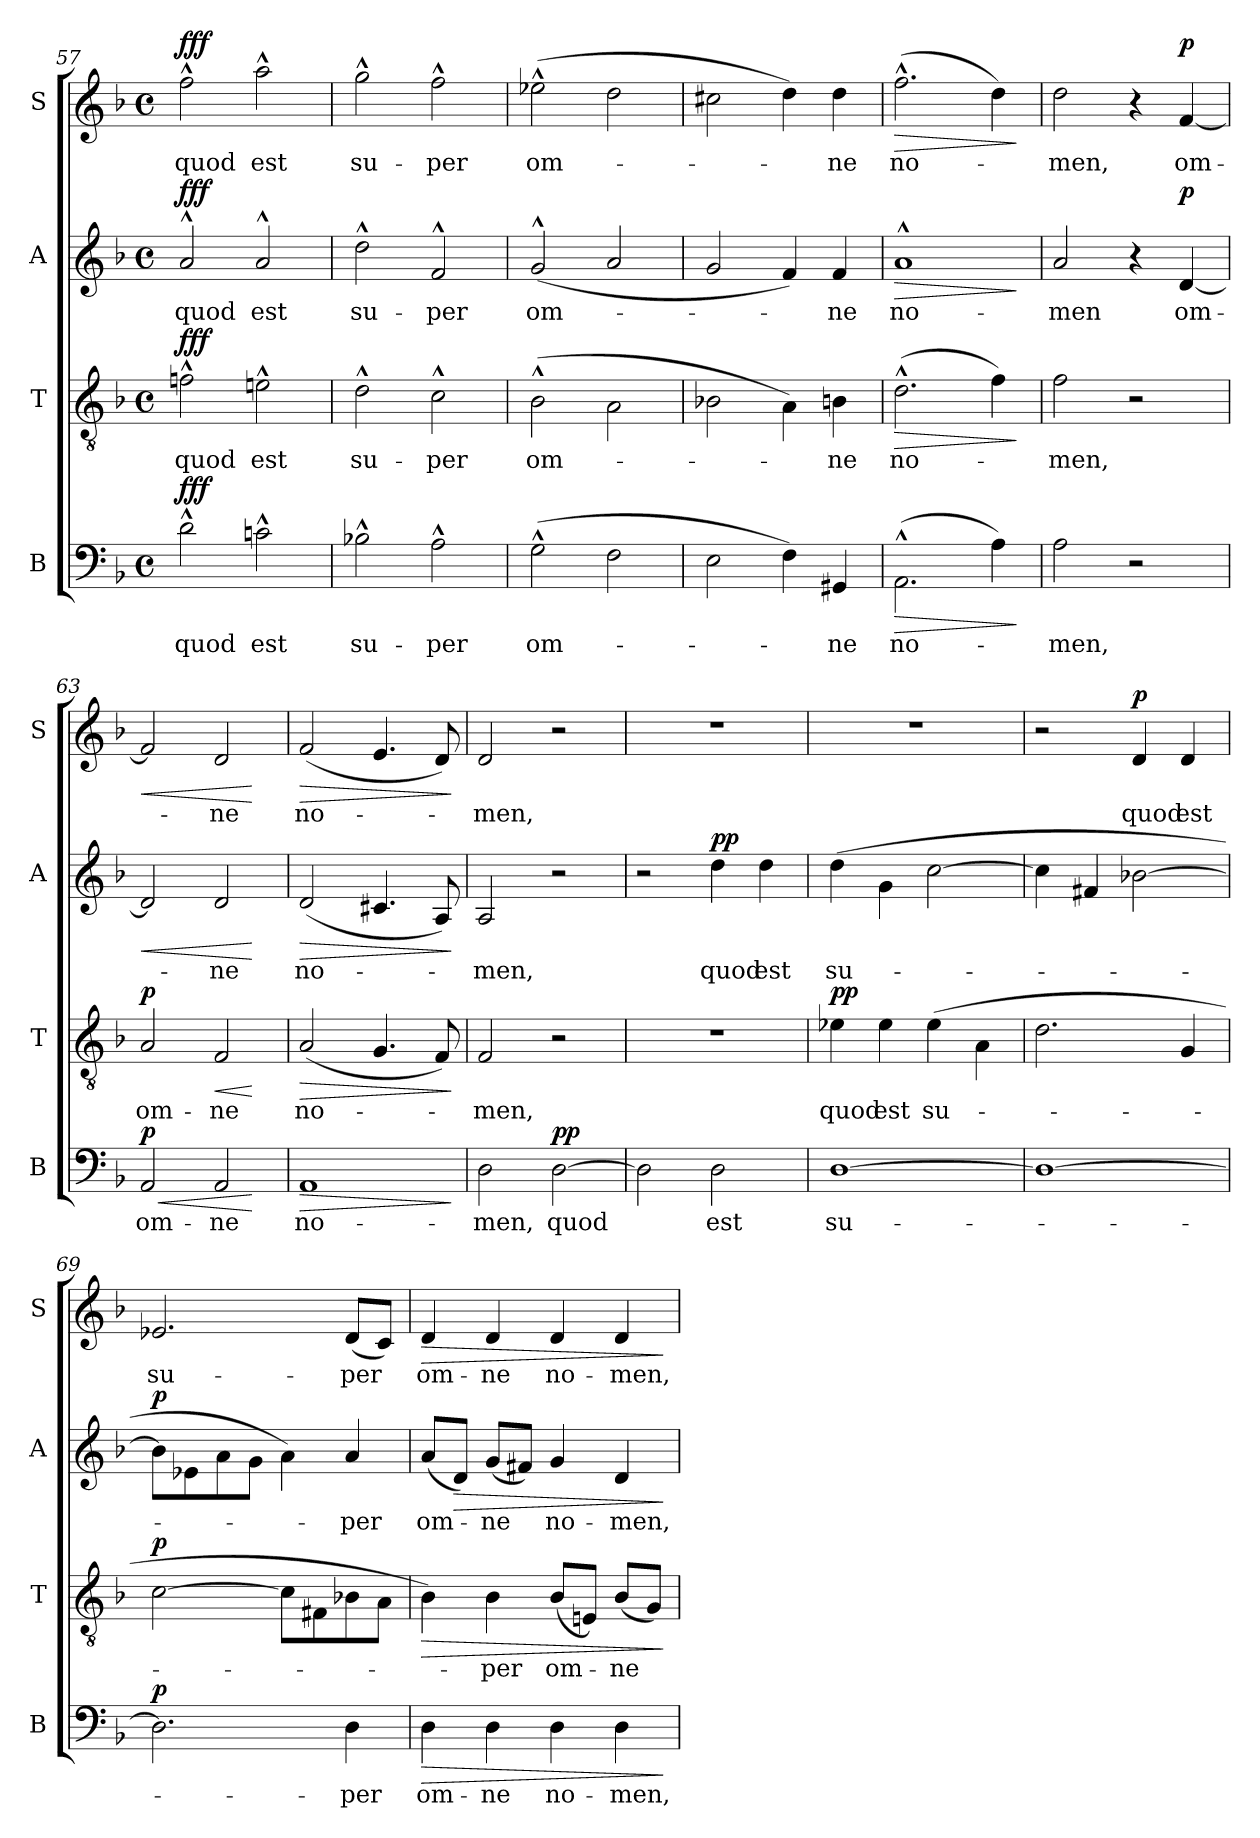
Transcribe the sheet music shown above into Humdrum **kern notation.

**kern	**text	**dynam	**kern	**text	**dynam	**kern	**text	**dynam	**kern	**text	**dynam
*part4	*part4	*part4	*part3	*part3	*part3	*part2	*part2	*part2	*part1	*part1	*part1
*staff4	*staff4	*staff4	*staff3	*staff3	*staff3	*staff2	*staff2	*staff2	*staff1	*staff1	*staff1
*I"B	*	*	*I"T	*	*	*I"A	*	*	*I"S	*	*
*I'B	*	*	*I'T	*	*	*I'A	*	*	*I'S	*	*
*clefF4	*	*	*clefGv2	*	*	*clefG2	*	*	*clefG2	*	*
*k[b-]	*	*	*k[b-]	*	*	*k[b-]	*	*	*k[b-]	*	*
*M4/4	*	*	*M4/4	*	*	*M4/4	*	*	*M4/4	*	*
*met(c)	*	*	*met(c)	*	*	*met(c)	*	*	*met(c)	*	*
=57	=57	=57	=57	=57	=57	=57	=57	=57	=57	=57	=57
!	!	!LO:DY:a	!	!	!LO:DY:a	!	!	!LO:DY:a	!	!	!LO:DY:a
2d^^\	quod	fff	2fn^^\	quod	fff	2a^^/	quod	fff	2ff^^\	quod	fff
2cn^^\	est	.	2en^^\	est	.	2a^^/	est	.	2aa^^\	est	.
=58	=58	=58	=58	=58	=58	=58	=58	=58	=58	=58	=58
2B-X^^\	su-	.	2d^^\	su-	.	2dd^^\	su-	.	2gg^^\	su-	.
2A^^\	per	.	2c^^\	per	.	2f^^/	per	.	2ff^^\	per	.
!!LO:LB:g=z
=59	=59	=59	=59	=59	=59	=59	=59	=59	=59	=59	=59
(>2G^^\	om-	.	(>2B-^^\	om-	.	(2g^^/	om-	.	(>2ee-X^^\	om-	.
2F\	.	.	2A\	.	.	2a/	.	.	2dd\	.	.
=60	=60	=60	=60	=60	=60	=60	=60	=60	=60	=60	=60
2E\	.	.	2B-X\	.	.	2g/	.	.	2cc#X\	.	.
4F\)	.	.	4A\)	.	.	4f/)	.	.	4dd\)	.	.
4GG#X/	ne	.	4Bn\	ne	.	4f/	ne	.	4dd\	ne	.
=61	=61	=61	=61	=61	=61	=61	=61	=61	=61	=61	=61
!	!	!LO:HP:b	!	!	!LO:HP:b	!	!	!LO:HP:b	!	!	!LO:HP:b
(2.AA^^\	no-	>	(2.d^^\	no-	>	1a^^	no-	>	(>2.ff^^\	no-	>
4A\)	.	.	4f\)	.	.	.	.	.	4dd\)	.	.
.	.	]	.	.	]	.	.	]	.	.	]
=62	=62	=62	=62	=62	=62	=62	=62	=62	=62	=62	=62
2A\	men,	.	2f\	men,	.	2a/	-men	.	2dd\	men,	.
2r	.	.	2r	.	.	4r	.	.	4r	.	.
!	!	!	!	!	!	!	!	!LO:DY:a	!	!	!LO:DY:a
.	.	.	.	.	.	[4d/	om-	p	[4f/	om-	p
=63	=63	=63	=63	=63	=63	=63	=63	=63	=63	=63	=63
!	!	!LO:HP:b	!	!	!	!	!	!LO:HP:b	!	!	!LO:HP:b
!	!	!LO:DY:n=1:a	!	!	!LO:DY:a	!	!	!	!	!	!
2AA/	om-	< p	2A/	om-	p	2d/]	.	<	2f/]	.	<
!	!	!	!	!	!LO:HP:b	!	!	!	!	!	!
2AA/	ne	.	2F/	ne	<	2d/	ne	.	2d/	ne	.
.	.	[	.	.	[	.	.	[	.	.	[
=64	=64	=64	=64	=64	=64	=64	=64	=64	=64	=64	=64
!	!	!LO:HP:b	!	!	!LO:HP:b	!	!	!LO:HP:b	!	!	!LO:HP:b
1AA	no-	>	(2A/	no-	>	(2d/	no-	>	(2f/	no-	>
.	.	.	4.G/	.	.	4.c#X/	.	.	4.e/	.	.
.	.	.	8F/)	.	.	8A/)	.	.	8d/)	.	.
.	.	]	.	.	]	.	.	]	.	.	]
=65	=65	=65	=65	=65	=65	=65	=65	=65	=65	=65	=65
2D\	men,	.	2F/	men,	.	2A/	men,	.	2d/	men,	.
!	!	!LO:DY:a	!	!	!	!	!	!	!	!	!
[2D\	quod	pp	2r	.	.	2r	.	.	2r	.	.
=66	=66	=66	=66	=66	=66	=66	=66	=66	=66	=66	=66
2D\]	.	.	1r	.	.	2r	.	.	1r	.	.
!	!	!	!	!	!	!	!	!LO:DY:a	!	!	!
2D\	est	.	.	.	.	4dd\	quod	pp	.	.	.
.	.	.	.	.	.	4dd\	est	.	.	.	.
!!LO:LB:g=z
=67	=67	=67	=67	=67	=67	=67	=67	=67	=67	=67	=67
!	!	!	!	!	!LO:DY:a	!	!	!	!	!	!
[1D	su-	.	4e-X\	quod	pp	(>4dd\	su-	.	1r	.	.
.	.	.	4e-\	est	.	4g\	.	.	.	.	.
.	.	.	(>4e-\	su-	.	[2cc\	.	.	.	.	.
.	.	.	4A\	.	.	.	.	.	.	.	.
=68	=68	=68	=68	=68	=68	=68	=68	=68	=68	=68	=68
1D_	.	.	2.d\	.	.	4cc\]	.	.	2r	.	.
.	.	.	.	.	.	4f#X/	.	.	.	.	.
!	!	!	!	!	!	!	!	!	!	!	!LO:DY:a
.	.	.	.	.	.	[2b-X\	.	.	4d/	quod	p
.	.	.	4G/	.	.	.	.	.	4d/	est	.
=69	=69	=69	=69	=69	=69	=69	=69	=69	=69	=69	=69
!	!	!LO:DY:a	!	!	!LO:DY:a	!	!	!LO:DY:a	!	!	!
2.D\]	.	p	[2c\	.	p	8b-\L]	.	p	2.e-X/	su-	.
.	.	.	.	.	.	8e-X\	.	.	.	.	.
.	.	.	.	.	.	8a\	.	.	.	.	.
.	.	.	.	.	.	8g\J	.	.	.	.	.
.	.	.	8c\L]	.	.	4a\)	.	.	.	.	.
.	.	.	8F#X\	.	.	.	.	.	.	.	.
4D\	per	.	8B-X\	.	.	4a/	per	.	(>8d/L	per	.
.	.	.	8A\J	.	.	.	.	.	8c/J)	.	.
=70	=70	=70	=70	=70	=70	=70	=70	=70	=70	=70	=70
!	!	!LO:HP:b	!	!	!LO:HP:b	!	!	!	!	!	!LO:HP:b
4D\	om-	>	4B-\)	.	>	(8a/L	om-	.	4d/	om-	>
!	!	!	!	!	!	!	!	!LO:HP:b	!	!	!
.	.	.	.	.	.	8d/J)	.	>	.	.	.
4D\	ne	.	4B-\	per	.	(8g/L	ne	.	4d/	ne	.
.	.	.	.	.	.	8f#X/J)	.	.	.	.	.
4D\	no-	.	(8B-/L	om-	.	4g/	no-	.	4d/	no-	.
.	.	.	8En/J)	.	.	.	.	.	.	.	.
4D\	men,	.	(8B-/L	ne	.	4d/	men,	.	4d/	men,	.
.	.	.	8G/J)	.	.	.	.	.	.	.	.
.	.	]	.	.	]	.	.	]	.	.	]
=	=	=	=	=	=	=	=	=	=	=	=
*-	*-	*-	*-	*-	*-	*-	*-	*-	*-	*-	*-
